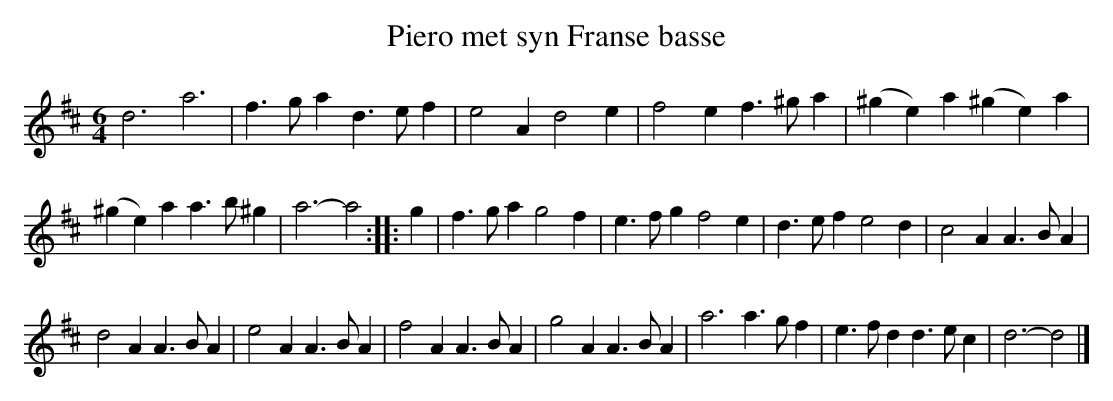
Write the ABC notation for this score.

X:1
T:Piero met syn Franse basse
M:6/4
K:Dmaj
d6a6|f3ga2d3ef2|e4A2d4e2|f4e2f3^ga2|(^g2e2)a2(^g2e2)a2|
(^g2e2)a2a3b^g2|a6-a4:||:g2|f3ga2g4f2|e3fg2f4e2|d3ef2e4d2|c4A2A3BA2|
d4A2A3BA2|e4A2A3BA2|f4A2A3BA2|g4A2A3BA2|a6a3gf2|e3fd2d3ec2|d6-d4|]
